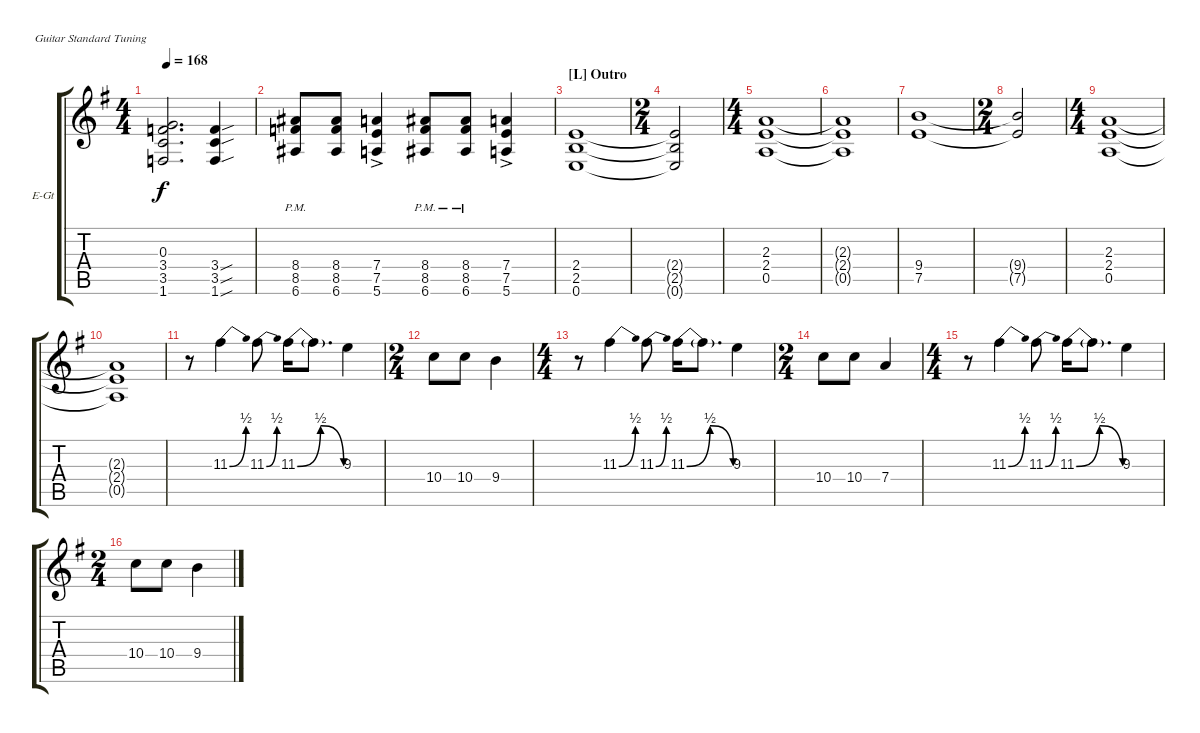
\bracketExtendMode groupsimilarinstruments
\firstSystemTrackNameOrientation horizontal
\otherSystemsTrackNameOrientation horizontal
\track ("Guitar 2" "E-Gt") {instrument electricguitarclean}
\staff {score tabs}
\tuning (E4 B3 G3 D3 A2 E2)
\ts (4 4)
\tempo 168
\clef g2
\scale
1.07818
\ks g
(3.4 3.5 1.6 0.3).2{d dy f} (1.6{sou} 3.5{sou} 3.4{sou}).4 |
\scale
0.921816 (8.5 6.6{pm} 8.4).8 (8.5 6.6 8.4).8 (7.4 7.5 5.6{ac}).4 (8.5{pm} 6.6{pm} 8.4{pm}).8 (8.5{pm} 6.6{pm} 8.4{pm}).8 (7.4 7.5{ac} 5.6).4 |
\section ("L" "Outro")
\scale
1.07818 (2.5 2.4 0.6).1 |
\ts (2 4)
\scale
0.921816 (2.5{t} 2.4{t} 0.6{t}).2 |
\ts (4 4)
\scale
1.10845 (2.3 2.4 0.5).1 |
\scale
0.891551 (2.3{t} 2.4{t} 0.5{t}).1 |
\scale
1.07818 (7.5 9.4).1 |
\ts (2 4)
\scale
0.921816 (7.5{t} 9.4{t}).2 |
\ts (4 4)
\scale
1.10845 (2.3 2.4 0.5).1 |
\scale
0.891551 (2.3{t} 2.4{t} 0.5{t}).1 |
\scale
1.07818 r.8 11.3{be (bend 0 0 15 2)}.4 11.3{be (bend 0 0 16.2 2)}.8 11.3{be (bendrelease 0 0 10.799999999999999 2 20.4 2 30 0)}.16 11.3{t}.8{d} 9.3.4 |
\ts (2 4)
\scale
0.921816 10.4.8 10.4.8 9.4.4 |
\ts (4 4)
\scale
1.10845 r.8 11.3{be (bend 0 0 15 2)}.4 11.3{be (bend 0 0 16.2 2)}.8 11.3{be (bendrelease 0 0 10.799999999999999 2 20.4 2 30 0)}.16 11.3{t}.8{d} 9.3.4 |
\ts (2 4)
\scale
0.891551 10.4.8 10.4.8 7.4.4 |
\ts (4 4)
\scale
1.10845 r.8 11.3{be (bend 0 0 15 2)}.4 11.3{be (bend 0 0 16.2 2)}.8 11.3{be (bendrelease 0 0 10.799999999999999 2 20.4 2 30 0)}.16 11.3{t}.8{d} 9.3.4 |
\ts (2 4)
\scale
0.891551 10.4.8 10.4.8 9.4.4
